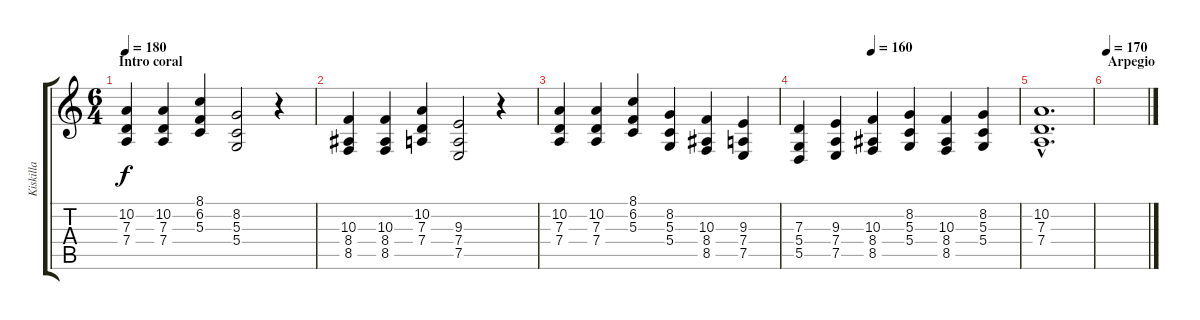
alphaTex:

\track ("Kiskilla" "Kiskilla") {instrument acousticgrandpiano}
\staff {score tabs}
\tuning (E4 B3 G3 D3 A2 E2) {hide}
\ts (6 4)
\section ("" "Intro coral")
\tempo 180
\tempo 188
\tempo 180
\clef g2
\ks c
(10.2 7.3 7.4).4{dy f instrument stringensemble1} (10.2 7.3 7.4).4 (8.1 6.2 5.3).4 (8.2 5.3 5.4).2 r.4 |
(10.3 8.4 8.5).4 (10.3 8.4 8.5).4 (10.2 7.3 7.4).4 (9.3 7.4 7.5).2 r.4 |
(10.2 7.3 7.4).4 (10.2 7.3 7.4).4 (8.1 6.2 5.3).4 (8.2 5.3 5.4).4 (10.3 8.4 8.5).4 (9.3 7.4 7.5).4 |
\tempo (160 0.3333333333333333)
(7.3 5.4 5.5).4 (9.3 7.4 7.5).4 (10.3 8.4 8.5).4 (8.2 5.3 5.4).4 (10.3 8.4 8.5).4 (8.2 5.3 5.4).4 |
(10.2{hac} 7.3{hac} 7.4{hac}).1{d} |
\section ("" "Arpegio")
\tempo 170
